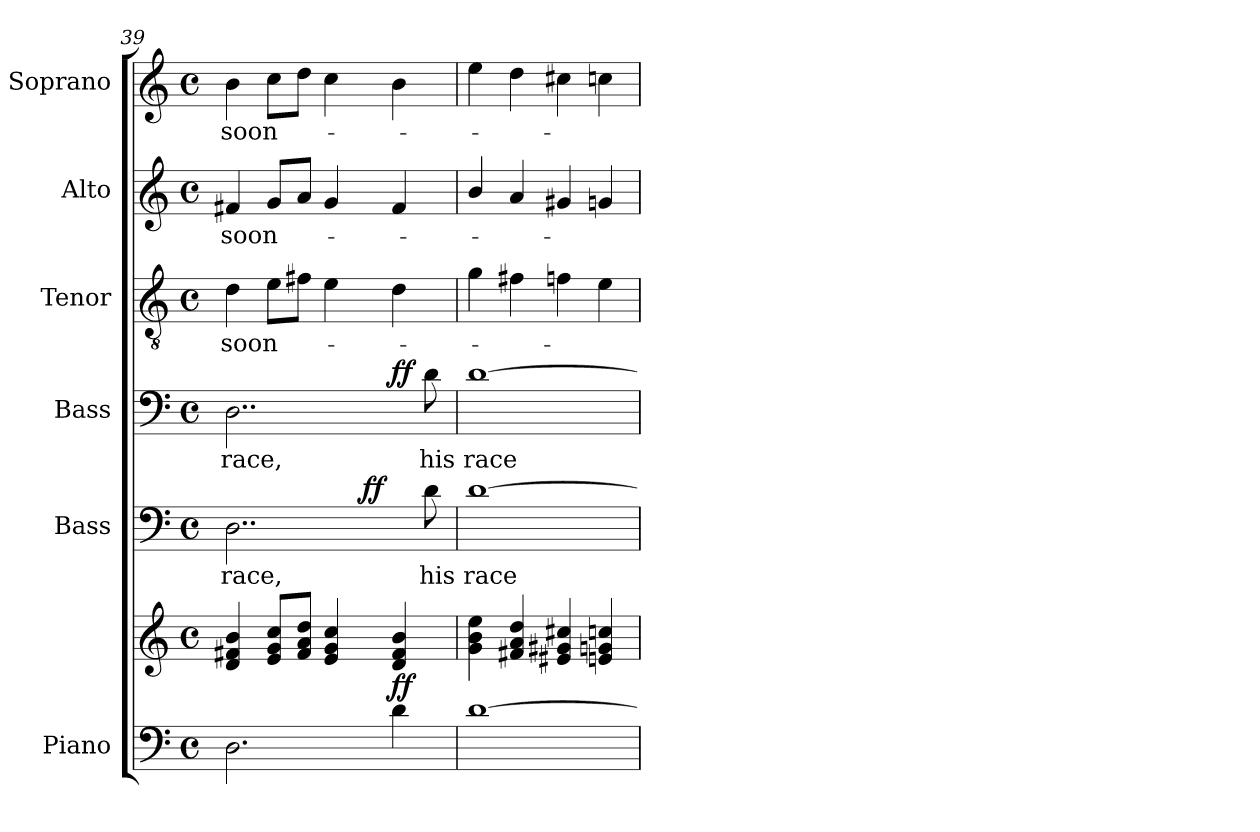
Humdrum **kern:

**kern	**kern	**dynam	**kern	**text	**dynam	**kern	**text	**dynam	**kern	**text	**kern	**text	**kern	**text
*part6	*part6	*part6	*part5	*part5	*part5	*part4	*part4	*part4	*part3	*part3	*part2	*part2	*part1	*part1
*staff7	*staff6	*staff6/7	*staff5	*staff5	*staff5	*staff4	*staff4	*staff4	*staff3	*staff3	*staff2	*staff2	*staff1	*staff1
*I"Piano	*	*	*I"Bass	*	*	*I"Bass	*	*	*I"Tenor	*	*I"Alto	*	*I"Soprano	*
*I'Pno.	*	*	*I'B.	*	*	*I'B.	*	*	*I'T.	*	*I'A.	*	*I'S.	*
!!LO:PB:g=z
*clefF4	*clefG2	*	*clefF4	*	*	*clefF4	*	*	*clefGv2	*	*clefG2	*	*clefG2	*
*	*	*	*	*	*	*	*	*	*ITrd7c12	*	*	*	*	*
*k[]	*k[]	*	*k[]	*	*	*k[]	*	*	*k[]	*	*k[]	*	*k[]	*
*C:	*C:	*	*C:	*	*	*C:	*	*	*C:	*	*C:	*	*C:	*
*M4/4	*M4/4	*	*M4/4	*	*	*M4/4	*	*	*M4/4	*	*M4/4	*	*M4/4	*
*met(c)	*met(c)	*	*met(c)	*	*	*met(c)	*	*	*met(c)	*	*met(c)	*	*met(c)	*
=39	=39	=39	=39	=39	=39	=39	=39	=39	=39	=39	=39	=39	=39	=39
!	!	!	!	!LO:LY:b:color=#000000	!	!	!	!	!	!	!	!	!	!
!	!	!	!	!	!	!	!LO:LY:b:color=#000000	!	!	!	!	!	!	!
!	!	!	!	!	!	!	!	!	!	!LO:LY:b:color=#000000	!	!	!	!
!	!	!	!	!	!	!	!	!	!	!	!	!LO:LY:b:color=#000000	!	!
!	!	!	!	!	!	!	!	!	!	!	!	!	!	!LO:LY:b:color=#000000
*	*	*	*^	*	*	*^	*	*	*	*	*	*	*	*
2.Di\	4di/ 4f#Xi 4bi	.	2..Di\	2ryy	race,	.	2..Di\	2.ryy	race,	.	4Di\	soon-	4f#Xi/	soon-	4bi\	soon-
.	8ei/ 8gi 8cciL	.	.	.	.	.	.	.	.	.	8Ei\L	.	8gi/L	.	8cci\L	.
.	8f#i/ 8ai 8ddiJ	.	.	.	.	.	.	.	.	.	8F#Xi\J	.	8ai/J	.	8ddi\J	.
.	4ei/ 4gi 4cci	.	.	16ryy	.	.	.	.	.	.	4Ei\	.	4gi/	.	4cci\	.
.	.	.	.	32ryy	.	.	.	.	.	.	.	.	.	.	.	.
.	.	.	.	64ryy	.	.	.	.	.	.	.	.	.	.	.	.
.	.	.	.	512ryy	.	.	.	.	.	.	.	.	.	.	.	.
.	.	.	.	4ryy	.	ff	.	.	.	.	.	.	.	.	.	.
4di\	4di/ 4f#i 4bi	ff	.	.	.	.	.	4ryy	.	ff	4Di\	.	4f#i/	.	4bi\	.
.	.	.	.	8ryy	.	.	.	.	.	.	.	.	.	.	.	.
!	!	!	!	!	!LO:LY:b:color=#000000	!	!	!	!	!	!	!	!	!	!	!
!	!	!	!	!	!	!	!	!	!LO:LY:b:color=#000000	!	!	!	!	!	!	!
.	.	.	8di\	.	his	.	8di\	.	his	.	.	.	.	.	.	.
.	.	.	.	128..ryy	.	.	.	.	.	.	.	.	.	.	.	.
*	*	*	*v	*v	*	*	*	*	*	*	*	*	*	*	*	*
*	*	*	*	*	*	*v	*v	*	*	*	*	*	*	*	*
=40	=40	=40	=40	=40	=40	=40	=40	=40	=40	=40	=40	=40	=40	=40
*	*	*	*^	*	*	*^	*	*	*	*	*	*	*	*
!	!	!	!	!	!LO:LY:b:color=#000000	!	!	!	!	!	!	!	!	!	!	!
*	*	*	*v	*v	*	*	*	*	*	*	*	*	*	*	*	*
*	*	*	*	*	*	*v	*v	*	*	*	*	*	*	*	*
*	*	*	*^	*	*	*^	*	*	*	*	*	*	*	*
!	!	!	!	!	!	!	!	!	!LO:LY:b:color=#000000	!	!	!	!	!	!	!
*	*	*	*v	*v	*	*	*	*	*	*	*	*	*	*	*	*
*	*	*	*	*	*	*v	*v	*	*	*	*	*	*	*	*
[>1di	4gi\ 4bi 4eei	.	[>1di	race	.	[>1di	race	.	4Gi\	.	4bi/	.	4eei\	.
.	4f#Xi/ 4ai 4ddi	.	.	.	.	.	.	.	4F#Xi\	.	4ai/	.	4ddi\	.
.	4e#Xi/ 4g#Xi 4cc#Xi	.	.	.	.	.	.	.	4Fni\	.	4g#Xi/	.	4cc#Xi\	.
.	4eni/ 4gni 4ccni	.	.	.	.	.	.	.	4Ei\	.	4gni/	.	4ccni\	.
=	=	=	=	=	=	=	=	=	=	=	=	=	=	=
*-	*-	*-	*-	*-	*-	*-	*-	*-	*-	*-	*-	*-	*-	*-
